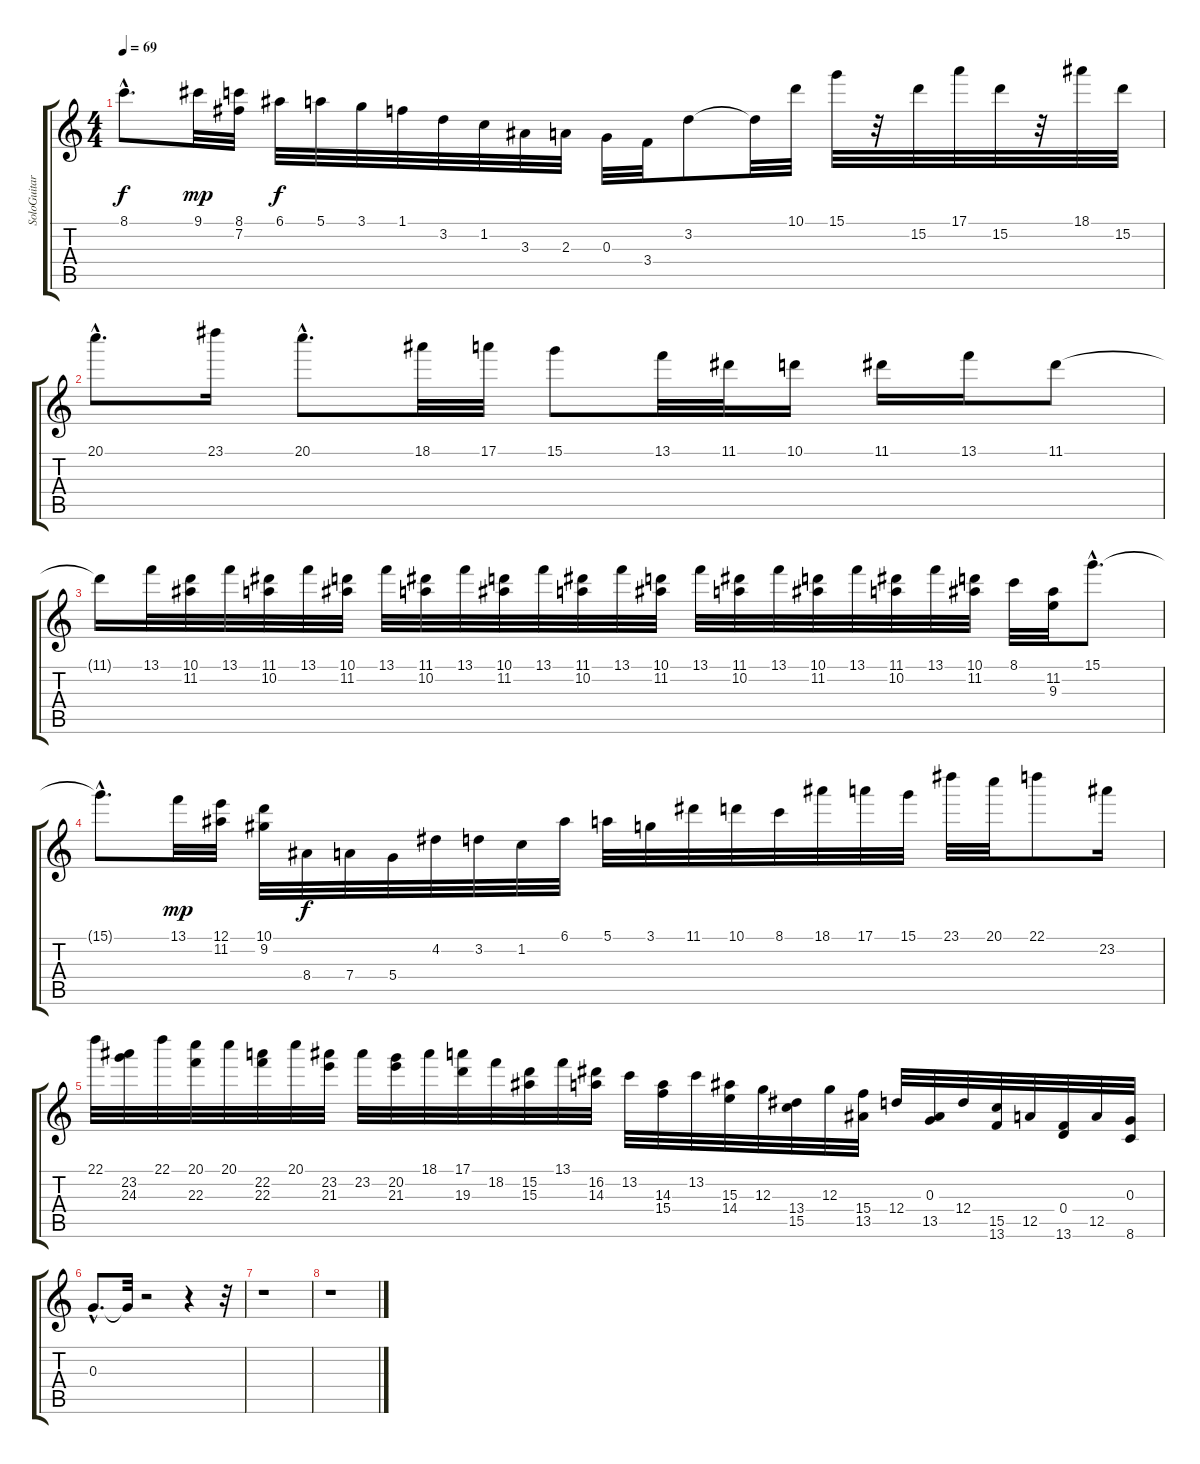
\track ("SoloGuitar" "SoloGuitar") {instrument distortionguitar}
\staff {score tabs}
\tuning (E4 B3 G3 D3 A2 E2) {hide}
\ts (4 4)
\tempo 69
\clef g2
\ks c
8.1{hac}.8{d dy f} 9.1.32{dy mp} (8.1 7.2).32 6.1.32{dy f} 5.1.32 3.1.32 1.1.32 3.2.32 1.2.32 3.3.32 2.3.32 0.3.32 3.4.32 3.2.8 3.2{t}.32 10.1.32 15.1.32 r.32 15.2.32 17.1.32 15.2.32 r.32 18.1.32 15.2.32 |
20.1{hac}.8{d} 23.1.16 20.1{hac}.8{d} 18.1.32 17.1.32 15.1.8 13.1.32 11.1.32 10.1.16 11.1.16 13.1.16 11.1.8 |
11.1{t}.16 13.1.32 (10.1 11.2).32 13.1.32 (11.1 10.2).32 13.1.32 (10.1 11.2).32 13.1.32 (11.1 10.2).32 13.1.32 (10.1 11.2).32 13.1.32 (11.1 10.2).32 13.1.32 (10.1 11.2).32 13.1.32 (11.1 10.2).32 13.1.32 (10.1 11.2).32 13.1.32 (11.1 10.2).32 13.1.32 (10.1 11.2).32 8.1.32 (11.2 9.3).32 15.1{hac}.8{d} |
15.1{hac t}.8{d} 13.1.32{dy mp} (12.1 11.2).32 (10.1 9.2).32 8.4.32{dy f} 7.4.32 5.4.32 4.2.32 3.2.32 1.2.32 6.1.32 5.1.32 3.1.32 11.1.32 10.1.32 8.1.32 18.1.32 17.1.32 15.1.32 23.1.32 20.1.32 22.1.8 23.2.16 |
22.1.32 (23.2 24.3).32 22.1.32 (20.1 22.3).32 20.1.32 (22.2 22.3).32 20.1.32 (23.2 21.3).32 23.2.32 (20.2 21.3).32 18.1.32 (17.1 19.3).32 18.2.32 (15.2 15.3).32 13.1.32 (16.2 14.3).32 13.2.32 (14.3 15.4).32 13.2.32 (15.3 14.4).32 12.3.32 (13.4 15.5).32 12.3.32 (15.4 13.5).32 12.4.32 (0.3 13.5).32 12.4.32 (15.5 13.6).32 12.5.32 (0.4 13.6).32 12.5.32 (0.3 8.6).32 |
0.3{hac}.8{d} 0.3{t}.32 r.2 r.4 r.32 |
r.1 |
r.1
